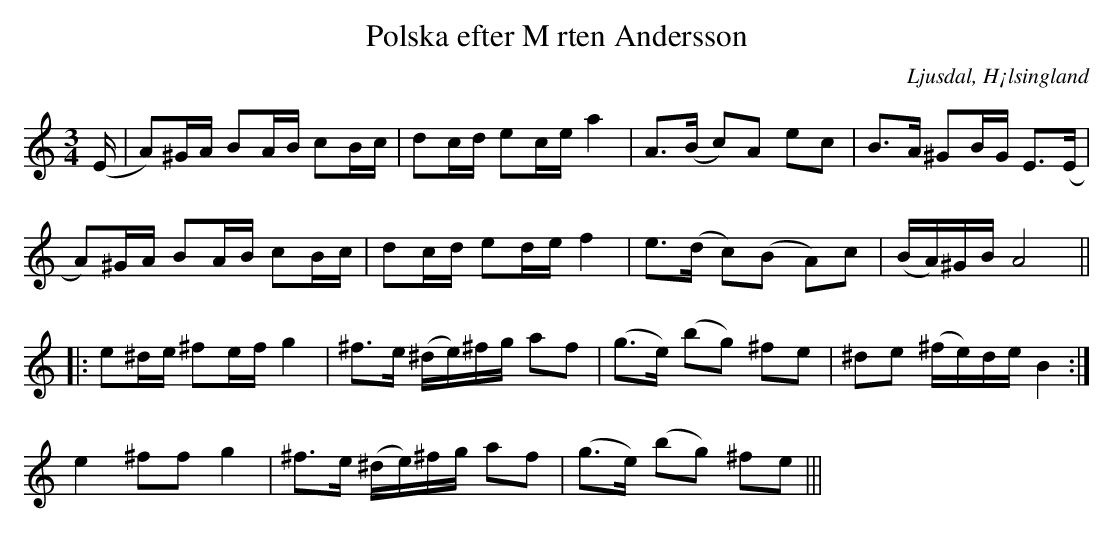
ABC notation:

X:1
T:Polska efter M rten Andersson
O:Ljusdal, H¡lsingland
M:3/4
L:1/16
K:Am
(E|A2)^GA B2AB c2Bc|d2cd e2ce a4|A2>(B2 c2)A2 e2c2|B2>A2 ^G2BG E2>(E2|
A2)^GA B2AB c2Bc|d2cd e2de f4|e2>(d2 c2)(B2 A2)c2|(BA)^GB A8||
|:e2^de ^f2ef g4|^f2>e2 (^de)^fg a2f2|(g2>e2) (b2g2) ^f2e2|^d2e2 (^fe)de B4:|
e4 ^f2f2 g4|^f2>e2 (^de)^fg a2f2|(g2>e2) (b2g2) ^f2e2|||
